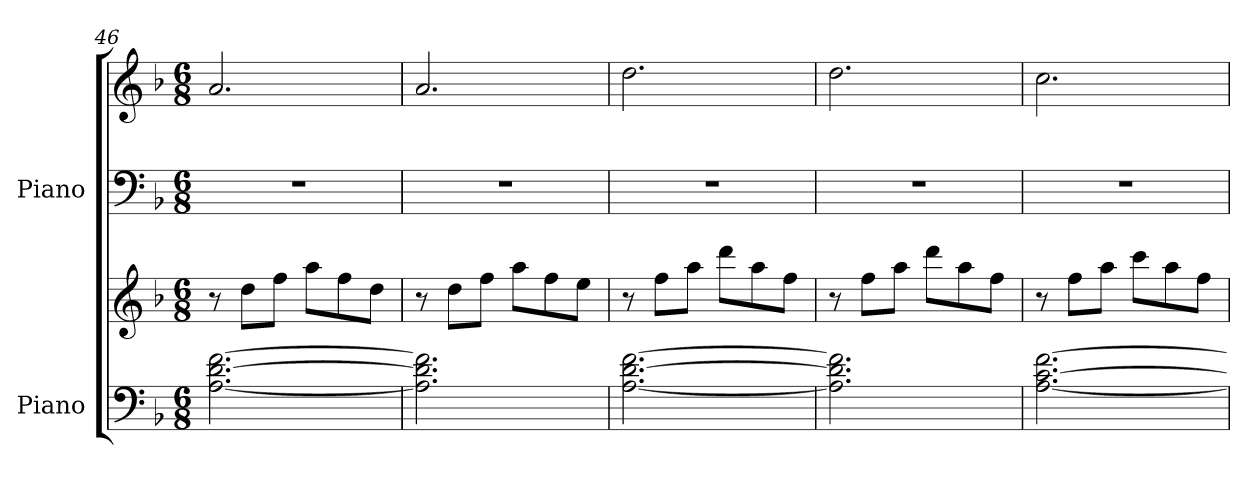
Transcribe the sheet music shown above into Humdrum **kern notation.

**kern	**kern	**kern	**kern
*part2	*part2	*part1	*part1
*staff4	*staff3	*staff2	*staff1
*I"Piano	*	*I"Piano	*
*I'Pno.	*	*I'Pno.	*
*clefF4	*clefG2	*clefF4	*clefG2
*k[b-]	*k[b-]	*k[b-]	*k[b-]
*M6/8	*M6/8	*M6/8	*M6/8
=46	=46	=46	=46
[2.A\ [2.d\ [2.f\	8r	2.r	2.a/
.	8dd\L	.	.
.	8ff\J	.	.
.	8aa\L	.	.
.	8ff\	.	.
.	8dd\J	.	.
=47	=47	=47	=47
2.A\] 2.d\] 2.f\]	8r	2.r	2.a/
.	8dd\L	.	.
.	8ff\J	.	.
.	8aa\L	.	.
.	8ff\	.	.
.	8ee\J	.	.
=48	=48	=48	=48
[2.A\ [2.d\ [2.f\	8r	2.r	2.dd\
.	8ff\L	.	.
.	8aa\J	.	.
.	8ddd\L	.	.
.	8aa\	.	.
.	8ff\J	.	.
!!LO:LB:g=z
=49	=49	=49	=49
2.A\] 2.d\] 2.f\]	8r	2.r	2.dd\
.	8ff\L	.	.
.	8aa\J	.	.
.	8ddd\L	.	.
.	8aa\	.	.
.	8ff\J	.	.
=50	=50	=50	=50
[2.A\ [2.c\ [2.f\	8r	2.r	2.cc\
.	8ff\L	.	.
.	8aa\J	.	.
.	8ccc\L	.	.
.	8aa\	.	.
.	8ff\J	.	.
=	=	=	=
*-	*-	*-	*-
